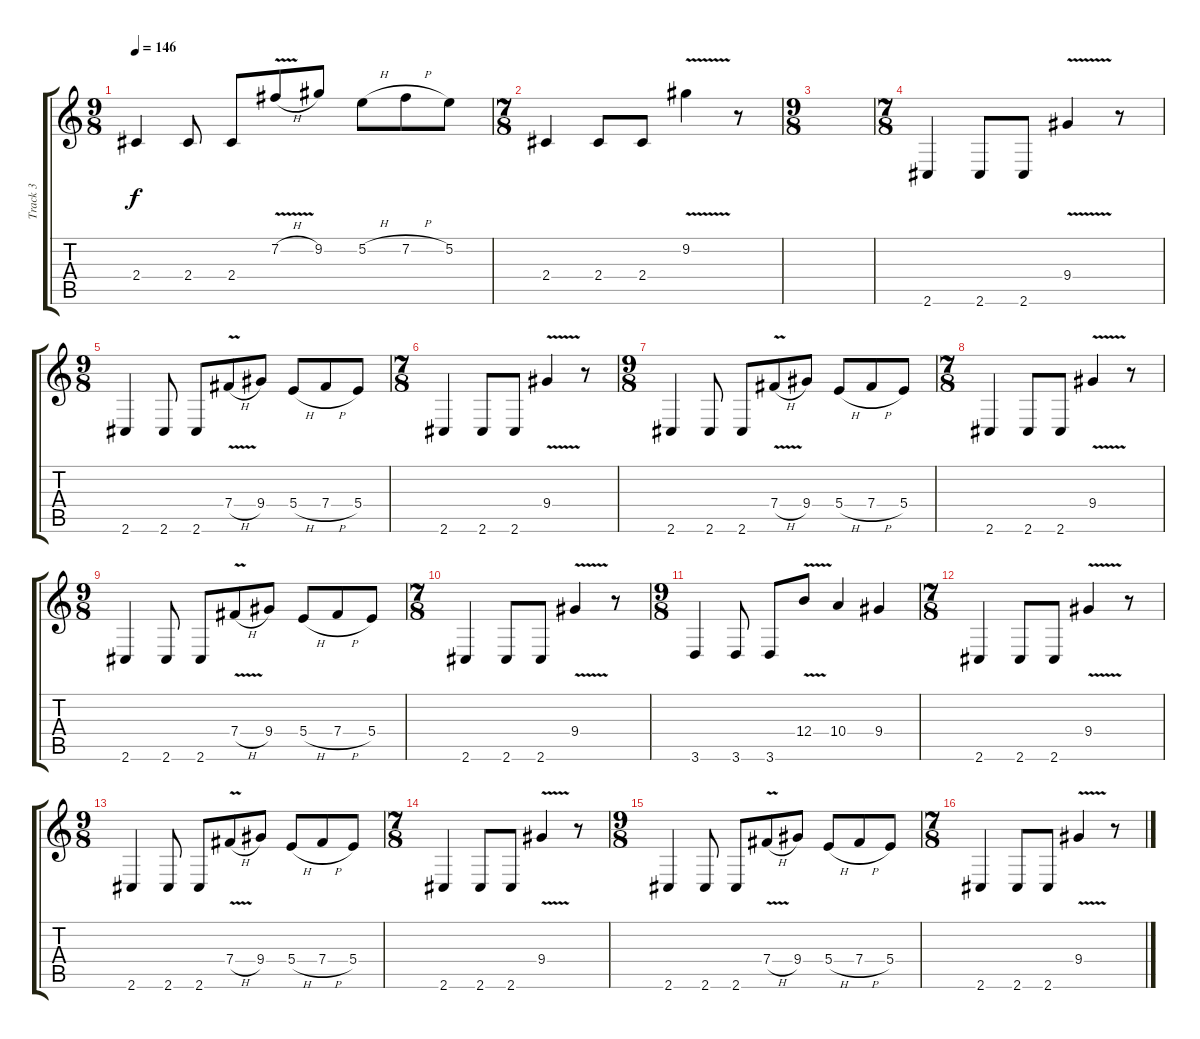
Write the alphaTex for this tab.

\track ("Track 3" "Track 3") {instrument distortionguitar}
\staff {score tabs}
\tuning (E4 B3 G3 B2 Gb2 B1) {hide}
\ts (9 8)
\tempo 146
\clef g2
\ks c
2.4.4{dy f} 2.4.8 2.4.8 7.2{v h}.8 9.2.8 5.2{h}.8 7.2{h}.8 5.2.8 |
\ts (7 8)
2.4.4 2.4.8 2.4.8 9.2{v}.4 r.8 |
\ts (9 8)
|
\ts (7 8)
2.6.4 2.6.8 2.6.8 9.4{v}.4 r.8 |
\ts (9 8)
2.6.4 2.6.8 2.6.8 7.4{v h}.8 9.4.8 5.4{h}.8 7.4{h}.8 5.4.8 |
\ts (7 8)
2.6.4 2.6.8 2.6.8 9.4{v}.4 r.8 |
\ts (9 8)
2.6.4 2.6.8 2.6.8 7.4{v h}.8 9.4.8 5.4{h}.8 7.4{h}.8 5.4.8 |
\ts (7 8)
2.6.4 2.6.8 2.6.8 9.4{v}.4 r.8 |
\ts (9 8)
2.6.4 2.6.8 2.6.8 7.4{v h}.8 9.4.8 5.4{h}.8 7.4{h}.8 5.4.8 |
\ts (7 8)
2.6.4 2.6.8 2.6.8 9.4{v}.4 r.8 |
\ts (9 8)
3.6.4 3.6.8 3.6.8 12.4{v}.8 10.4.4 9.4.4 |
\ts (7 8)
2.6.4 2.6.8 2.6.8 9.4{v}.4 r.8 |
\ts (9 8)
2.6.4 2.6.8 2.6.8 7.4{v h}.8 9.4.8 5.4{h}.8 7.4{h}.8 5.4.8 |
\ts (7 8)
2.6.4 2.6.8 2.6.8 9.4{v}.4 r.8 |
\ts (9 8)
2.6.4 2.6.8 2.6.8 7.4{v h}.8 9.4.8 5.4{h}.8 7.4{h}.8 5.4.8 |
\ts (7 8)
2.6.4 2.6.8 2.6.8 9.4{v}.4 r.8
